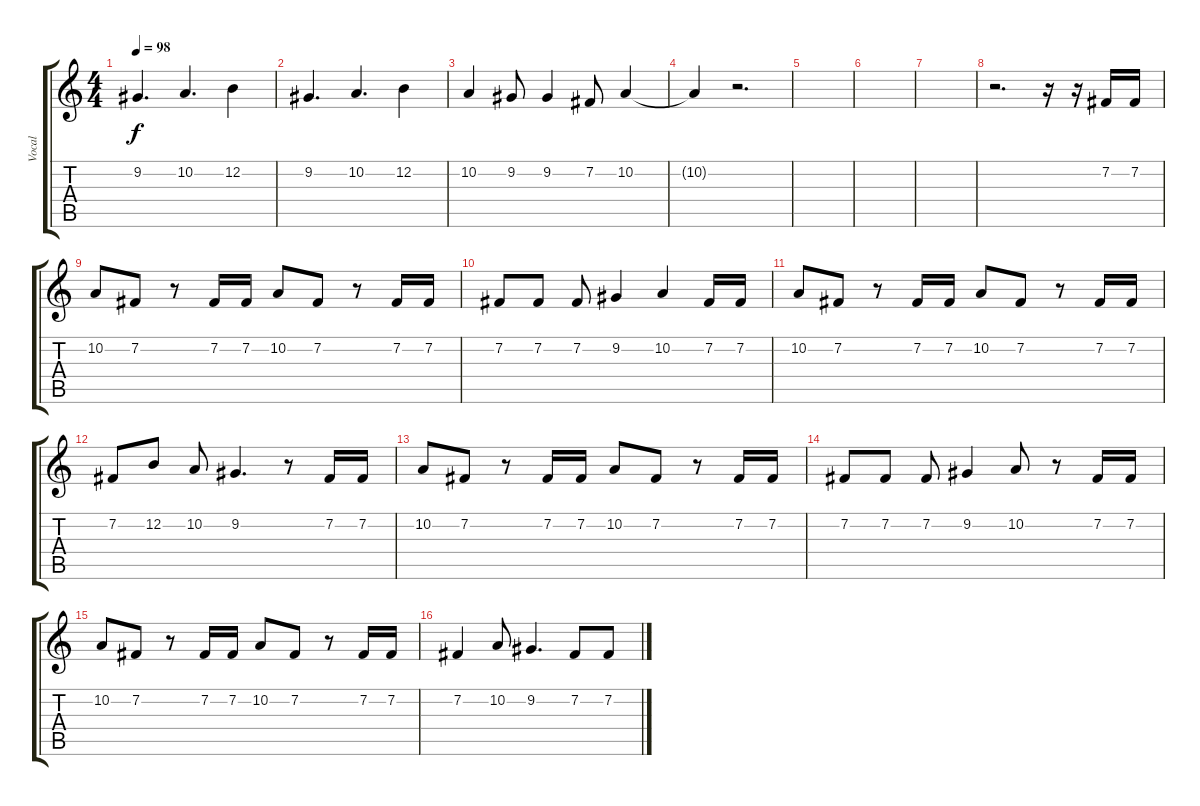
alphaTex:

\track ("Vocal" "Vocal") {instrument pad4choir}
\staff {score tabs}
\tuning (E4 B3 G3 D3 A2 E2) {hide}
\ts (4 4)
\tempo 98
\clef g2
\ks c
9.2.4{d dy f} 10.2.4{d} 12.2.4 |
9.2.4{d} 10.2.4{d} 12.2.4 |
10.2.4 9.2.8 9.2.4 7.2.8 10.2.4 |
10.2{t}.4 r.2{d} |
|
|
|
r.2{d} r.16 r.16 7.2.16 7.2.16 |
10.2.8 7.2.8 r.8 7.2.16 7.2.16 10.2.8 7.2.8 r.8 7.2.16 7.2.16 |
7.2.8 7.2.8 7.2.8 9.2.4 10.2.4 7.2.16 7.2.16 |
10.2.8 7.2.8 r.8 7.2.16 7.2.16 10.2.8 7.2.8 r.8 7.2.16 7.2.16 |
7.2.8 12.2.8 10.2.8 9.2.4{d} r.8 7.2.16 7.2.16 |
10.2.8 7.2.8 r.8 7.2.16 7.2.16 10.2.8 7.2.8 r.8 7.2.16 7.2.16 |
7.2.8 7.2.8 7.2.8 9.2.4 10.2.8 r.8 7.2.16 7.2.16 |
10.2.8 7.2.8 r.8 7.2.16 7.2.16 10.2.8 7.2.8 r.8 7.2.16 7.2.16 |
7.2.4 10.2.8 9.2.4{d} 7.2.8 7.2.8
